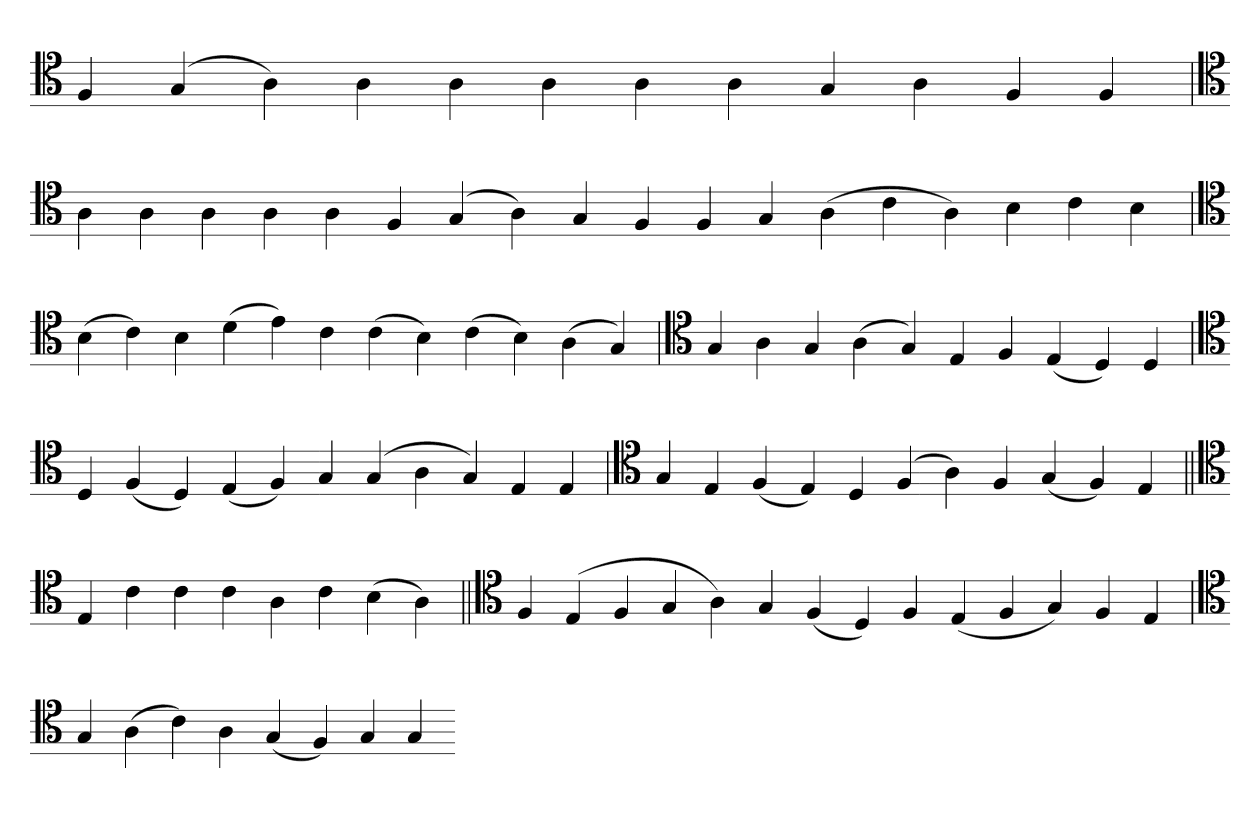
**kern
*part1
*staff1
*clefC4
=
4F
(4G
4A)
4A
4A
4A
4A
4A
4G
4A
4F
4F
=
*clefC4
4A
4A
4A
4A
4A
4F
(4G
4A)
4G
4F
4F
4G
(4A
4c
4A)
4B
4c
4B
=`
*clefC4
(4B
4c)
4B
(4d
4e)
4c
(4c
4B)
(4c
4B)
(4A
4G)
='
*clefC4
4G
4A
4G
(4A
4G)
4E
4F
(4E
4D)
4D
=`
*clefC4
4D
(4F
4D)
(4E
4F)
4G
(4G
4A
4G)
4E
4E
=`
*clefC4
4G
4E
(4F
4E)
4D
(4F
4A)
4F
(4G
4F)
4E
=||
*clefC4
4E
4c
4c
4c
4A
4c
(4B
4A)
=||
*clefC4
4F
(4E
4F
4G
4A)
4G
(4F
4D)
4F
(4E
4F
4G)
4F
4E
='
*clefC4
4G
(4A
4c)
4A
(4G
4F)
4G
4G
=-
*-
